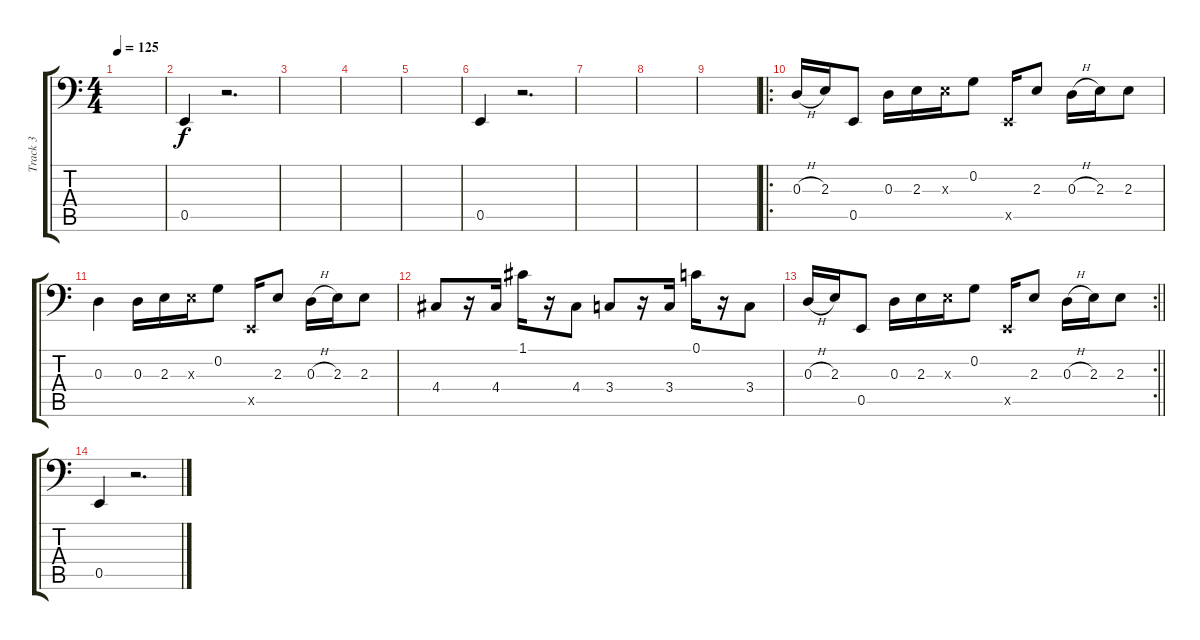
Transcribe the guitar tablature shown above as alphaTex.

\track ("Track 3" "Track 3") {instrument slapbass1}
\staff {score tabs}
\tuning (C3 G2 D2 A1 E1 B0) {hide}
\ts (4 4)
\tempo 125
\clef f4
\ks c
|
0.5.4 r.2{d} |
|
|
|
0.5.4 r.2{d} |
|
|
|
\ro
0.3{h}.16 2.3.16 0.5.8 0.3.16 2.3.16 2.3{x}.16 0.2.8 0.5{x}.16 2.3.8 0.3{h}.16 2.3.16 2.3.8 |
0.3.4 0.3.16 2.3.16 2.3{x}.16 0.2.8 0.5{x}.16 2.3.8 0.3{h}.16 2.3.16 2.3.8 |
4.4.8 r.16 4.4.16 1.1.16 r.16 4.4.8 3.4.8 r.16 3.4.16 0.1.16 r.16 3.4.8 |
\rc 2
\barLineRight lightlight
0.3{h}.16 2.3.16 0.5.8 0.3.16 2.3.16 2.3{x}.16 0.2.8 0.5{x}.16 2.3.8 0.3{h}.16 2.3.16 2.3.8 |
0.5.4 r.2{d}
